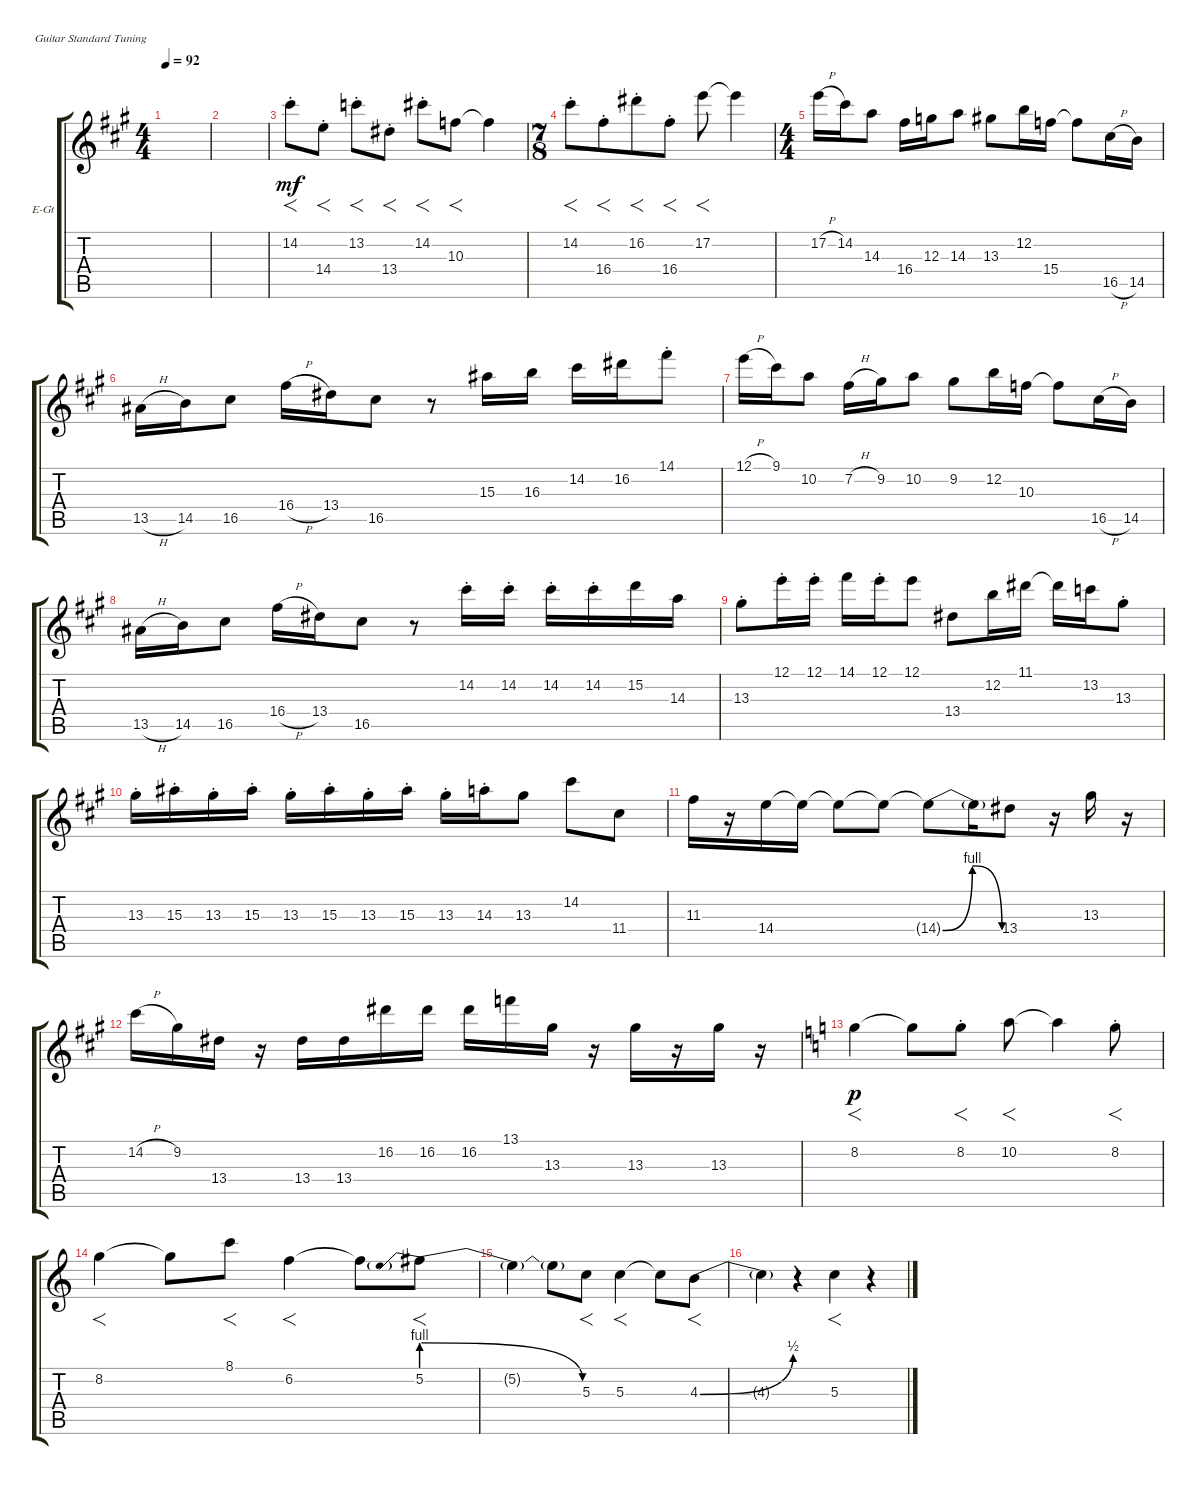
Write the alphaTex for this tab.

\defaultSystemsLayout 4
\bracketExtendMode groupsimilarinstruments
\firstSystemTrackNameOrientation horizontal
\otherSystemsTrackNameOrientation horizontal
\track ("Electric Guitar (Hackett)" "E-Gt") {instrument distortionguitar}
\staff {score tabs}
\tuning (E4 B3 G3 D3 A2 E2)
\ts (4 4)
\tempo 92
\clef g2
\scale
0.686869
\ks f#minor
|
\scale
0.313131 |
\scale
0.446009 14.2{st}.8{f dy mf} 14.4{st}.8{f} 13.2{st}.8{f} 13.4{st}.8{f} 14.2{st}.8{f} 10.3.8{f} 10.3{t}.4 |
\ts (7 8)
\scale
0.553991 14.2{st}.8{f} 16.4{st}.8{f} 16.2{st}.8{f} 16.4{st}.8{f} 17.2.8{f} 17.2{t}.4 |
\ts (4 4)
\scale
0.527246 17.2{h}.16 14.2.16 14.3.8 16.4.16 12.3.16 14.3.8 13.3.8 12.2.16 15.4.16 15.4{t}.8 16.5{h}.16 14.5.16 |
\scale
0.472754 13.5{h}.16 14.5.16 16.5.8 16.4{h}.16 13.4.16 16.5.8 r.8 15.3.16 16.3.16 14.2.16 16.2.16 14.1{st}.8 |
\scale
0.47504 12.1{h}.16 9.1.16 10.2.8 7.2{h}.16 9.2.16 10.2.8 9.2.8 12.2.16 10.3.16 10.3{t}.8 16.5{h}.16 14.5.16 |
\scale
0.52496 13.5{h}.16 14.5.16 16.5.8 16.4{h}.16 13.4.16 16.5.8 r.8 14.2{st}.16 14.2{st}.16 14.2{st}.16 14.2{st}.16 15.2.16 14.3.16 |
\scale
0.493789 13.3{st}.8 12.1{st}.16 12.1{st}.16 14.1.16 12.1{st}.16 12.1.8 13.4.8 12.2.16 11.1.16 11.1{t}.16 13.2.16 13.3{st}.8 |
\scale
0.506211 13.3{st}.16 15.3{st}.16 13.3{st}.16 15.3{st}.16 13.3{st}.16 15.3{st}.16 13.3{st}.16 15.3{st}.16 13.3{st}.16 14.3{st}.16 13.3.8 14.2.8 11.4.8 |
\scale
0.486301 11.3.16 r.16 14.4.16 14.4{t}.16 14.4{t}.8 14.4{t}.8 14.4{be (bendrelease 0 0 13.2 4 27 4 39.6 0) t}.8 14.4{t}.16 13.4.8 r.16 13.3.16 r.16 |
\scale
0.513699 14.2{h}.16 9.2.16 13.4.16 r.16 13.4.16 13.4.16 16.2.16 16.2.16 16.2.16 13.1.16 13.3.16 r.16 13.3.16 r.16 13.3.16 r.16 |
\scale
0.4811
\ks c
8.2.4{f dy p} 8.2{t}.8 8.2{st}.8{f} 10.2.8{f} 10.2{t}.4 8.2{st}.8{f} |
\scale
0.5189 8.2.4{f} 8.2{t}.8 8.1.8{f} 6.2.4{f} 6.2{t}.8 5.2{be (prebendrelease 0 4 31.799999999999997 0)}.8{f} |
\scale
0.557196 5.2{t}.4 5.2{t}.8 5.3.8{f} 5.3.4{f} 5.3{t}.8 4.3{be (bend 0 0 10.799999999999999 2)}.8{f} |
\scale
0.442804 4.3{t}.4 r.4 5.3.4{f} r.4
